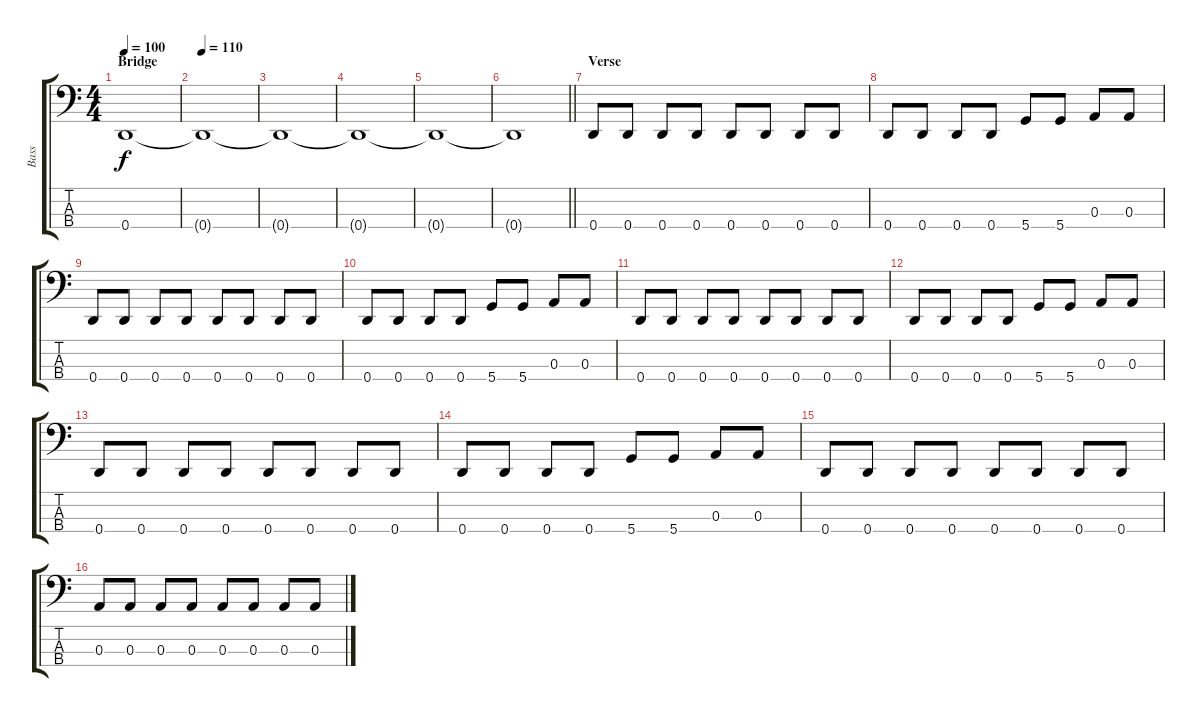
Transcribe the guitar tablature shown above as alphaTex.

\track ("Bass" "Bass") {instrument electricbassfinger}
\staff {score tabs}
\tuning (G2 D2 A1 D1) {hide}
\ts (4 4)
\section ("" "Bridge")
\tempo 100
\clef f4
\ks c
0.4.1{dy f} |
\tempo 110
0.4{t}.1 |
0.4{t}.1 |
0.4{t}.1 |
0.4{t}.1 |
\barLineRight lightlight
0.4{t}.1 |
\section ("" "Verse")
0.4.8 0.4.8 0.4.8 0.4.8 0.4.8 0.4.8 0.4.8 0.4.8 |
0.4.8 0.4.8 0.4.8 0.4.8 5.4.8 5.4.8 0.3.8 0.3.8 |
0.4.8 0.4.8 0.4.8 0.4.8 0.4.8 0.4.8 0.4.8 0.4.8 |
0.4.8 0.4.8 0.4.8 0.4.8 5.4.8 5.4.8 0.3.8 0.3.8 |
0.4.8 0.4.8 0.4.8 0.4.8 0.4.8 0.4.8 0.4.8 0.4.8 |
0.4.8 0.4.8 0.4.8 0.4.8 5.4.8 5.4.8 0.3.8 0.3.8 |
0.4.8 0.4.8 0.4.8 0.4.8 0.4.8 0.4.8 0.4.8 0.4.8 |
0.4.8 0.4.8 0.4.8 0.4.8 5.4.8 5.4.8 0.3.8 0.3.8 |
0.4.8 0.4.8 0.4.8 0.4.8 0.4.8 0.4.8 0.4.8 0.4.8 |
0.3.8 0.3.8 0.3.8 0.3.8 0.3.8 0.3.8 0.3.8 0.3.8
